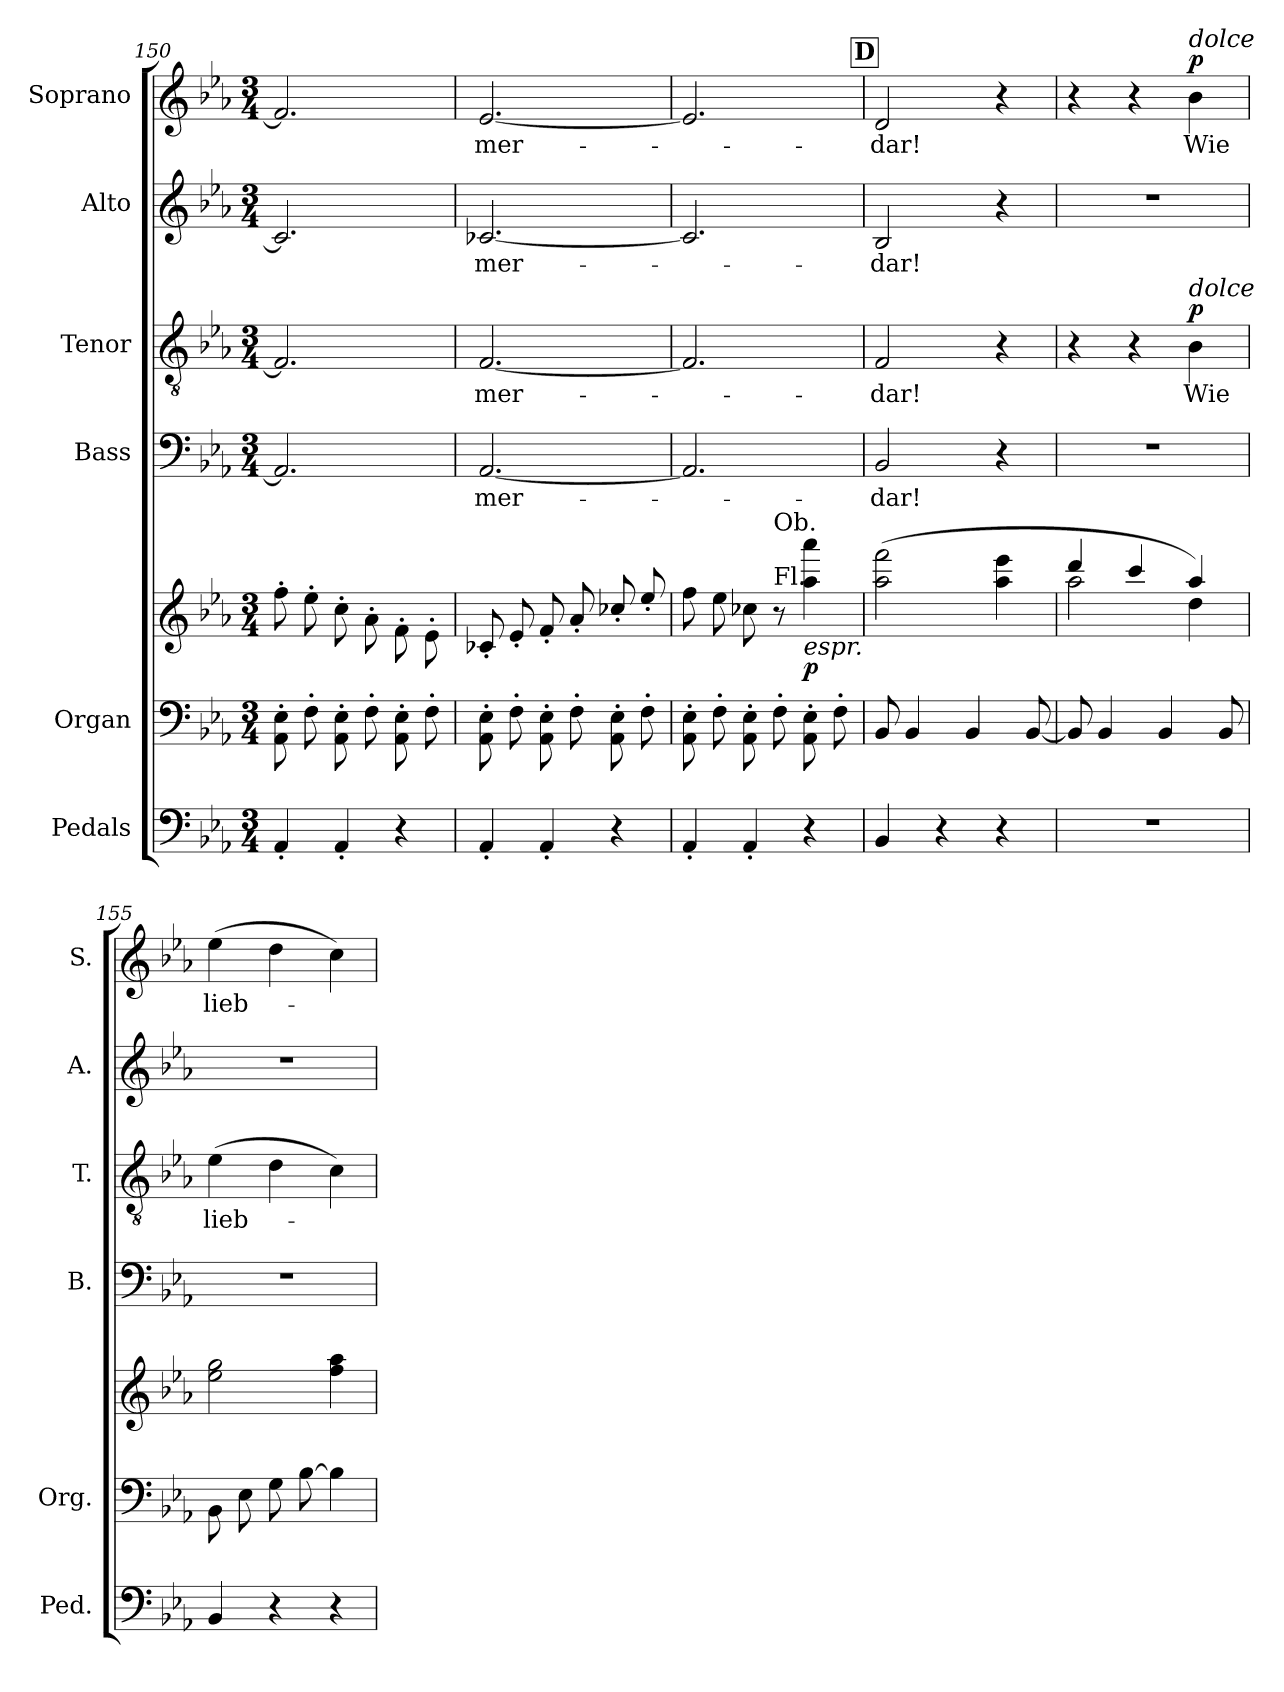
**kern	**kern	**kern	**dynam	**kern	**text	**kern	**text	**dynam	**kern	**text	**kern	**text	**dynam
*part6	*part5	*part5	*part5	*part4	*part4	*part3	*part3	*part3	*part2	*part2	*part1	*part1	*part1
*staff7	*staff6	*staff5	*staff5/6	*staff4	*staff4	*staff3	*staff3	*staff3	*staff2	*staff2	*staff1	*staff1	*staff1
*I"Pedals	*I"Organ	*	*	*I"Bass	*	*I"Tenor	*	*	*I"Alto	*	*I"Soprano	*	*
*I'Ped.	*I'Org.	*	*	*I'B.	*	*I'T.	*	*	*I'A.	*	*I'S.	*	*
*clefF4	*clefF4	*clefG2	*	*clefF4	*	*clefGv2	*	*	*clefG2	*	*clefG2	*	*
*	*	*	*	*	*	*ITrd7c12	*	*	*	*	*	*	*
*k[b-e-a-]	*k[b-e-a-]	*k[b-e-a-]	*	*k[b-e-a-]	*	*k[b-e-a-]	*	*	*k[b-e-a-]	*	*k[b-e-a-]	*	*
*E-:	*E-:	*E-:	*	*E-:	*	*E-:	*	*	*E-:	*	*E-:	*	*
*M3/4	*M3/4	*M3/4	*	*M3/4	*	*M3/4	*	*	*M3/4	*	*M3/4	*	*
=150	=150	=150	=150	=150	=150	=150	=150	=150	=150	=150	=150	=150	=150
4AA-'i/	8AA-i\' 8E-i'	8ff'i\	.	2.AA-i/]	.	2.FFi/]	.	.	2.ci/]	.	2.fi/]	.	.
.	8F'i\	8ee-'i\	.	.	.	.	.	.	.	.	.	.	.
4AA-'i/	8AA-i\' 8E-i'	8cc'i\	.	.	.	.	.	.	.	.	.	.	.
.	8F'i\	8a-'i\	.	.	.	.	.	.	.	.	.	.	.
4r	8AA-i\' 8E-i'	8f'i\	.	.	.	.	.	.	.	.	.	.	.
.	8F'i\	8e-'i\	.	.	.	.	.	.	.	.	.	.	.
=151	=151	=151	=151	=151	=151	=151	=151	=151	=151	=151	=151	=151	=151
!	!	!	!	!	!LO:LY:b:color=#000000	!	!	!	!	!	!	!	!
!	!	!	!	!	!	!	!LO:LY:b:color=#000000	!	!	!	!	!	!
!	!	!	!	!	!	!	!	!	!	!LO:LY:b:color=#000000	!	!	!
!	!	!	!	!	!	!	!	!	!	!	!	!LO:LY:b:color=#000000	!
4AA-'i/	8AA-i\' 8E-i'	8c-X'i/	.	[2.AA-i/	-mer-	[2.FFi/	-mer-	.	[2.c-Xi/	-mer-	[2.e-i/	-mer-	.
.	8F'i\	8e-'i/	.	.	.	.	.	.	.	.	.	.	.
4AA-'i/	8AA-i\' 8E-i'	8f'i/	.	.	.	.	.	.	.	.	.	.	.
.	8F'i\	8a-'i/	.	.	.	.	.	.	.	.	.	.	.
4r	8AA-i\' 8E-i'	8cc-X'i/	.	.	.	.	.	.	.	.	.	.	.
.	8F'i\	8ee-'i/	.	.	.	.	.	.	.	.	.	.	.
=152	=152	=152	=152	=152	=152	=152	=152	=152	=152	=152	=152	=152	=152
4AA-'i/	8AA-i\' 8E-i'	8ffi\	.	2.AA-i/]	.	2.FFi/]	.	.	2.c-i/]	.	2.e-i/]	.	.
.	8F'i\	8ee-i\	.	.	.	.	.	.	.	.	.	.	.
4AA-'i/	8AA-i\' 8E-i'	8cc-Xi\	.	.	.	.	.	.	.	.	.	.	.
!	!	!LO:TX:a:t=Fl.	!	!	!	!	!	!	!	!	!	!	!
!	!	!LO:TX:t=Ob.	!	!	!	!	!	!	!	!	!	!	!
.	8F'i\	8r	.	.	.	.	.	.	.	.	.	.	.
!	!	!LO:TX:b:i:t=espr.	!	!	!	!	!	!	!	!	!	!	!
4r	8AA-i\' 8E-i'	4aa-i\ 4aaa-i	p	.	.	.	.	.	.	.	.	.	.
.	8F'i\	.	.	.	.	.	.	.	.	.	.	.	.
!!LO:REH:place=s1:B:color=#000000:enc=box:fs=15.7124:t=D
=153	=153	=153	=153	=153	=153	=153	=153	=153	=153	=153	=153	=153	=153
!	!	!	!	!	!LO:LY:b:color=#000000	!	!	!	!	!	!	!	!
!	!	!	!	!	!	!	!LO:LY:b:color=#000000	!	!	!	!	!	!
!	!	!	!	!	!	!	!	!	!	!LO:LY:b:color=#000000	!	!	!
!	!	!	!	!	!	!	!	!	!	!	!	!LO:LY:b:color=#000000	!
4BB-i/	8BB-i/	(2aa-i\ 2fffi	.	2BB-i/	-dar!	2FFi/	-dar!	.	2B-i/	-dar!	2di/	-dar!	.
.	4BB-i/	.	.	.	.	.	.	.	.	.	.	.	.
4r	.	.	.	.	.	.	.	.	.	.	.	.	.
.	4BB-i/	.	.	.	.	.	.	.	.	.	.	.	.
4r	.	4aa-i\ 4eee-i	.	4r	.	4r	.	.	4r	.	4r	.	.
.	[8BB-i/	.	.	.	.	.	.	.	.	.	.	.	.
=154	=154	=154	=154	=154	=154	=154	=154	=154	=154	=154	=154	=154	=154
!LO:N:vis=1	!	!	!	!LO:N:vis=1	!	!	!	!	!LO:N:vis=1	!	!	!	!
*	*	*^	*	*	*	*	*	*	*	*	*	*	*
2.r	8BB-i/]	4dddi/	2aa-i\	.	2.r	.	4r	.	.	2.r	.	4r	.	.
.	4BB-i/	.	.	.	.	.	.	.	.	.	.	.	.	.
.	.	4ccci/	.	.	.	.	4r	.	.	.	.	4r	.	.
.	4BB-i/	.	.	.	.	.	.	.	.	.	.	.	.	.
!	!	!	!	!	!	!	!	!LO:LY:b:color=#000000	!	!	!	!	!	!
!	!	!	!	!	!	!	!	!	!	!	!	!LO:TX:a:i:t=dolce	!	!
!	!	!	!	!	!	!	!LO:TX:a:i:t=dolce	!	!	!	!	!	!	!
!	!	!	!	!	!	!	!	!	!	!	!	!	!LO:LY:b:color=#000000	!
.	.	4aa-i/)	4ddi\	.	.	.	4BB-i\	Wie	p	.	.	4b-i\	Wie	p
.	8BB-i/	.	.	.	.	.	.	.	.	.	.	.	.	.
*	*	*v	*v	*	*	*	*	*	*	*	*	*	*	*
!!LO:PB:g=z
=155	=155	=155	=155	=155	=155	=155	=155	=155	=155	=155	=155	=155	=155
!	!	!	!	!LO:N:vis=1	!	!	!	!	!	!	!	!	!
!	!	!	!	!	!	!	!LO:LY:b:color=#000000	!	!LO:N:vis=1	!	!	!	!
!	!	!	!	!	!	!	!	!	!	!	!	!LO:LY:b:color=#000000	!
4BB-i/	8BB-i\	2ee-i\ 2ggi	.	2.r	.	(4E-i\	lieb-	.	2.r	.	(4ee-i\	lieb-	.
.	8E-i\	.	.	.	.	.	.	.	.	.	.	.	.
4r	8Gi\	.	.	.	.	4Di\	.	.	.	.	4ddi\	.	.
.	[8B-i\	.	.	.	.	.	.	.	.	.	.	.	.
4r	4B-i\]	4ffi\ 4aa-i	.	.	.	4Ci\)	.	.	.	.	4cci\)	.	.
=	=	=	=	=	=	=	=	=	=	=	=	=	=
*-	*-	*-	*-	*-	*-	*-	*-	*-	*-	*-	*-	*-	*-
